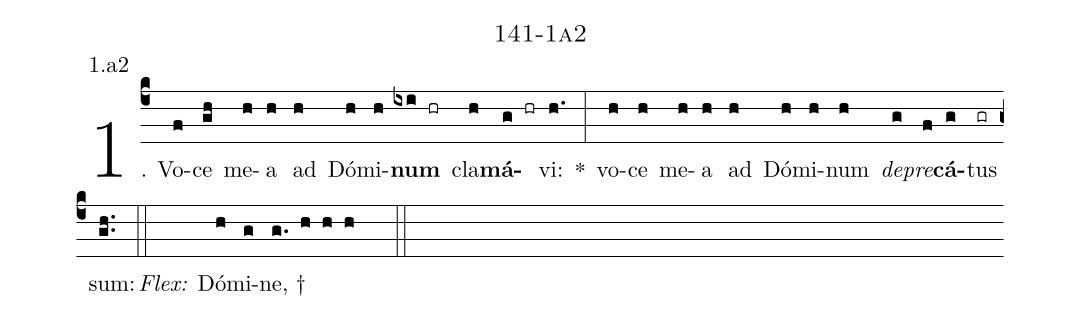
name: 141-1a2;
annotation: 1.a2;
%%
(c4)1. Vo(f)ce(gh) me(h)a(h) ad(h) Dó(h)mi(h)<b>num</b>(ixi hr) cla(h)<b>má</b>(g hr)vi:(h.) *(:) vo(h)ce(h) me(h)a(h) ad(h) Dó(h)mi(h)num(h) <i>de</i>(g)<i>pre</i>(f)<b>cá</b>(g)tus(gr) sum:(gh..) (::)
<i>Flex:</i>()  Dó(h)mi(g)ne, †(g. h h h  ::)
